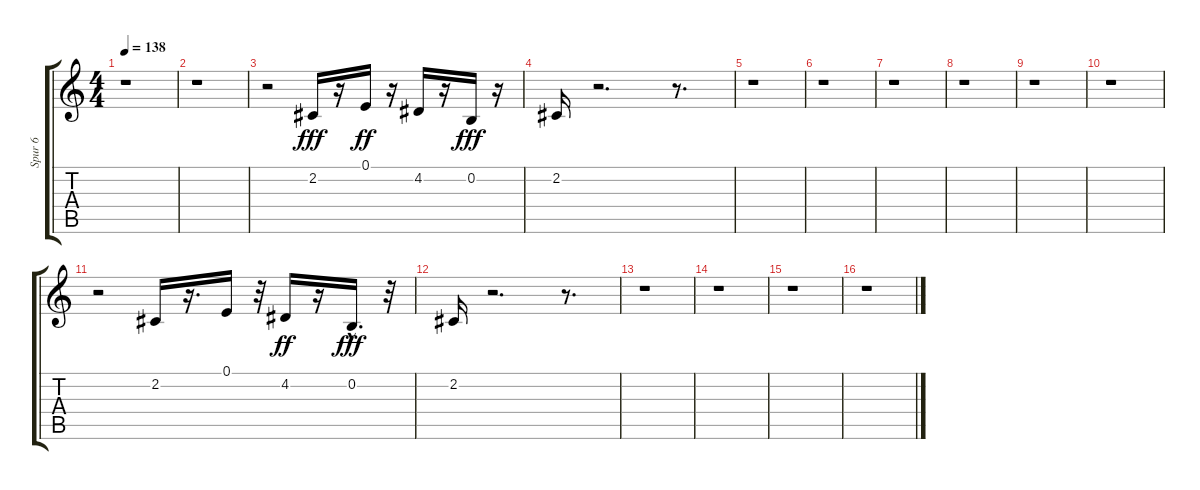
\track ("Spur 6" "Spur 6") {instrument recorder}
\staff {score tabs}
\tuning (E4 B3 G3 D3 A2 E2) {hide}
\ts (4 4)
\tempo 138
\clef g2
\ks c
r.1{dy fff} |
r.1 |
r.2 2.2.16 r.16 0.1.16{dy ff} r.16 4.2.16 r.16 0.2.16{dy fff} r.16 |
2.2.16 r.2{d} r.8{d} |
r.1 |
r.1 |
r.1 |
r.1 |
r.1 |
r.1 |
r.2 2.2.16 r.16{d} 0.1.16 r.32 4.2.16{dy ff} r.16 0.2{hac}.16{d dy fff} r.32 |
2.2.16 r.2{d} r.8{d} |
r.1 |
r.1 |
r.1 |
r.1
